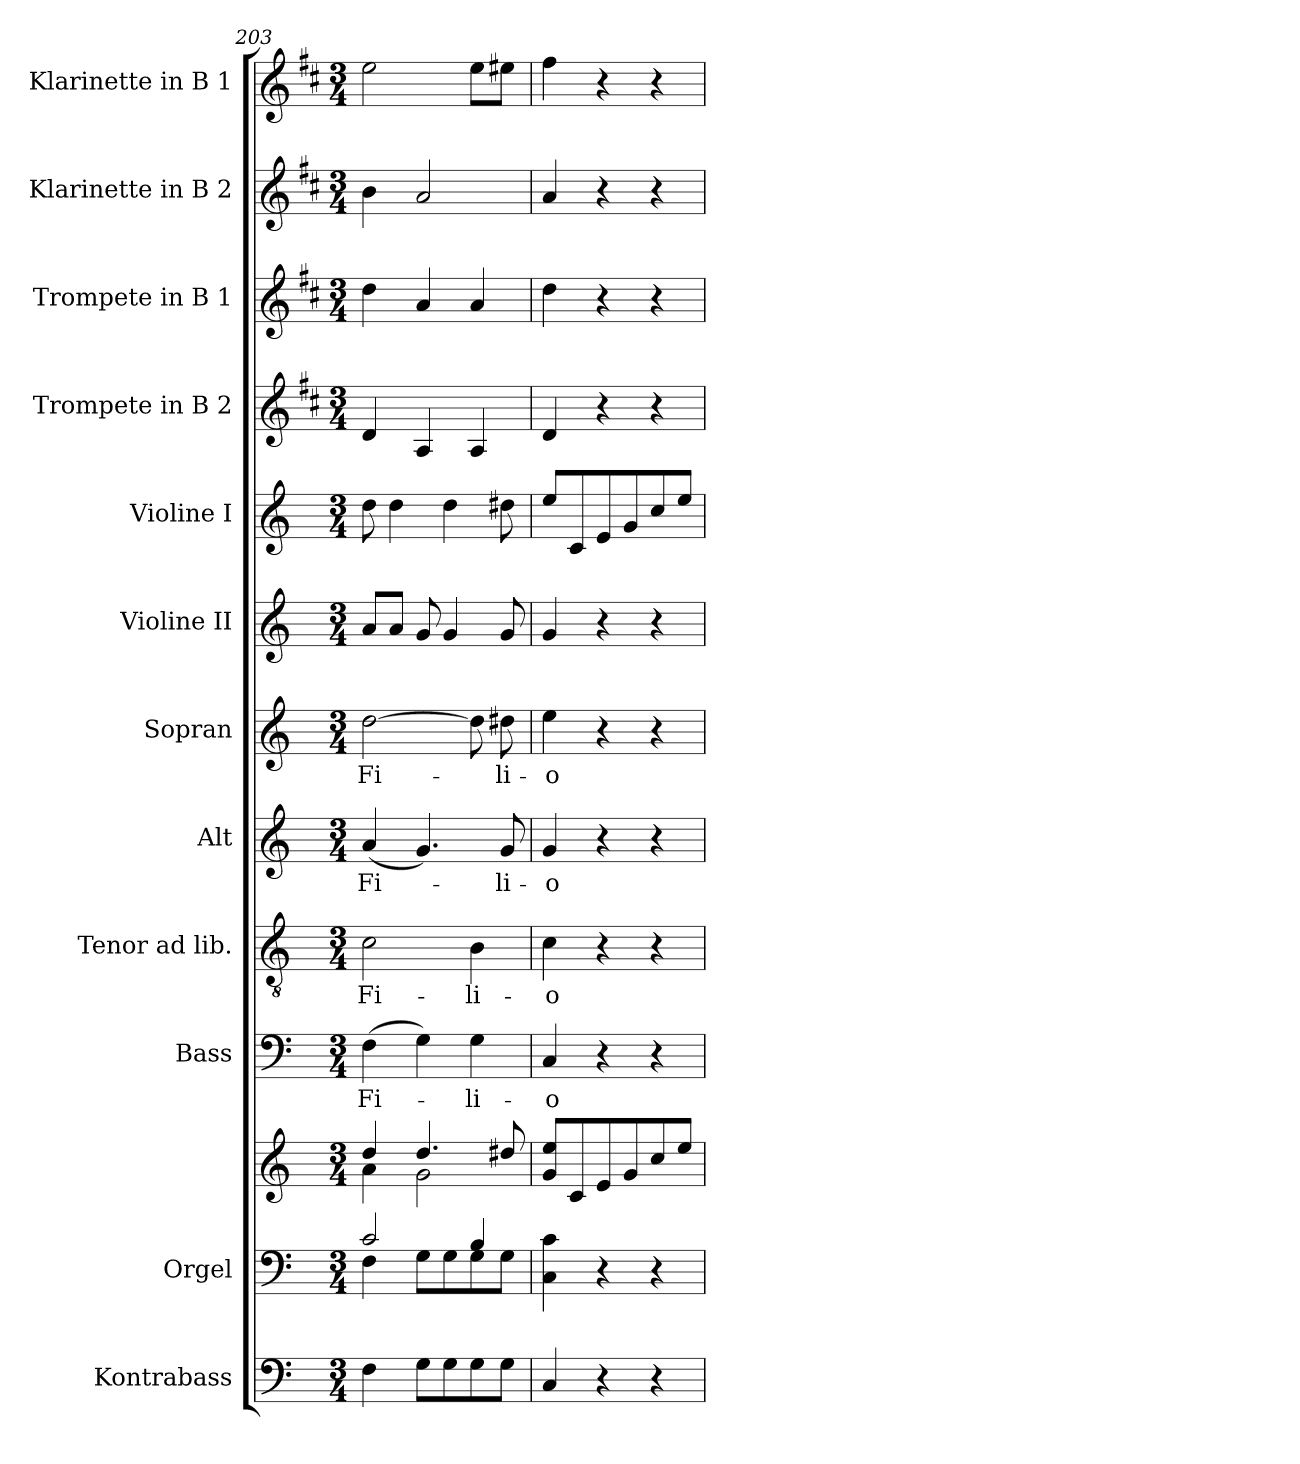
**kern	**kern	**kern	**kern	**text	**kern	**text	**kern	**text	**kern	**text	**kern	**kern	**kern	**kern	**kern	**kern
*part12	*part11	*part11	*part10	*part10	*part9	*part9	*part8	*part8	*part7	*part7	*part6	*part5	*part4	*part3	*part2	*part1
*staff13	*staff12	*staff11	*staff10	*staff10	*staff9	*staff9	*staff8	*staff8	*staff7	*staff7	*staff6	*staff5	*staff4	*staff3	*staff2	*staff1
*I"Kontrabass	*I"Orgel	*	*I"Bass	*	*I"Tenor ad lib.	*	*I"Alt	*	*I"Sopran	*	*I"Violine II	*I"Violine I	*I"Trompete in B 2	*I"Trompete in B 1	*I"Klarinette in B 2	*I"Klarinette in B 1
*I'Kb.	*I'Org.	*	*I'B	*	*I'T	*	*I'A	*	*I'S	*	*I'Vl. II	*I'Vl. I	*	*	*	*
*clefF4	*clefF4	*clefG2	*clefF4	*	*clefGv2	*	*clefG2	*	*clefG2	*	*clefG2	*clefG2	*clefG2	*clefG2	*clefG2	*clefG2
*ITrd7c12	*	*	*	*	*	*	*	*	*	*	*	*	*ITrd1c2	*ITrd1c2	*ITrd1c2	*ITrd1c2
*k[]	*k[]	*k[]	*k[]	*	*k[]	*	*k[]	*	*k[]	*	*k[]	*k[]	*k[]	*k[]	*k[]	*k[]
*C:	*C:	*C:	*C:	*	*C:	*	*C:	*	*C:	*	*C:	*C:	*C:	*C:	*C:	*C:
*M3/4	*M3/4	*M3/4	*M3/4	*	*M3/4	*	*M3/4	*	*M3/4	*	*M3/4	*M3/4	*M3/4	*M3/4	*M3/4	*M3/4
=203	=203	=203	=203	=203	=203	=203	=203	=203	=203	=203	=203	=203	=203	=203	=203	=203
*	*^	*^	*	*	*	*	*	*	*	*	*	*	*	*	*	*
!	!	!	!	!	!	!LO:LY:b	!	!LO:LY:b	!	!LO:LY:b	!	!LO:LY:b	!	!	!	!	!	!
4FF\	2c/	4F\	4dd/	4a\	(>4F\	Fi-	2c\	Fi-	(<4a/	Fi-	[2dd\	Fi-	8a/L	8dd\	4c/	4cc\	4a\	2dd\
.	.	.	.	.	.	.	.	.	.	.	.	.	8a/J	4dd\	.	.	.	.
8GG\L	.	8G\L	4.dd/	2g\	4G\)	.	.	.	4.g/)	.	.	.	8g/	.	4G/	4g/	2g/	.
8GG\	.	8G\	.	.	.	.	.	.	.	.	.	.	4g/	4dd\	.	.	.	.
!	!	!	!	!	!	!LO:LY:b	!	!LO:LY:b	!	!	!	!	!	!	!	!	!	!
8GG\	4B/	8G\	.	.	4G\	-li-	4B\	-li-	.	.	8dd\]	.	.	.	4G/	4g/	.	8dd\L
!	!	!	!	!	!	!	!	!	!	!LO:LY:b	!	!LO:LY:b	!	!	!	!	!	!
8GG\J	.	8G\J	8dd#X/	.	.	.	.	.	8g/	-li-	8dd#X\	-li-	8g/	8dd#X\	.	.	.	8dd#X\J
*	*	*	*v	*v	*	*	*	*	*	*	*	*	*	*	*	*	*	*
=204	=204	=204	=204	=204	=204	=204	=204	=204	=204	=204	=204	=204	=204	=204	=204	=204	=204
!	!	!	!	!	!LO:LY:b	!	!LO:LY:b	!	!LO:LY:b	!	!LO:LY:b	!	!	!	!	!	!
*	*v	*v	*	*	*	*	*	*	*	*	*	*	*	*	*	*	*
4CC/	4C\ 4c\	8g/ 8ee/L	4C/	-o	4c\	-o	4g/	-o	4ee\	-o	4g/	8ee/L	4c/	4cc\	4g/	4ee\
.	.	8c/	.	.	.	.	.	.	.	.	.	8c/	.	.	.	.
4r	4r	8e/	4r	.	4r	.	4r	.	4r	.	4r	8e/	4r	4r	4r	4r
.	.	8g/	.	.	.	.	.	.	.	.	.	8g/	.	.	.	.
4r	4r	8cc/	4r	.	4r	.	4r	.	4r	.	4r	8cc/	4r	4r	4r	4r
.	.	8ee/J	.	.	.	.	.	.	.	.	.	8ee/J	.	.	.	.
=	=	=	=	=	=	=	=	=	=	=	=	=	=	=	=	=
*-	*-	*-	*-	*-	*-	*-	*-	*-	*-	*-	*-	*-	*-	*-	*-	*-
